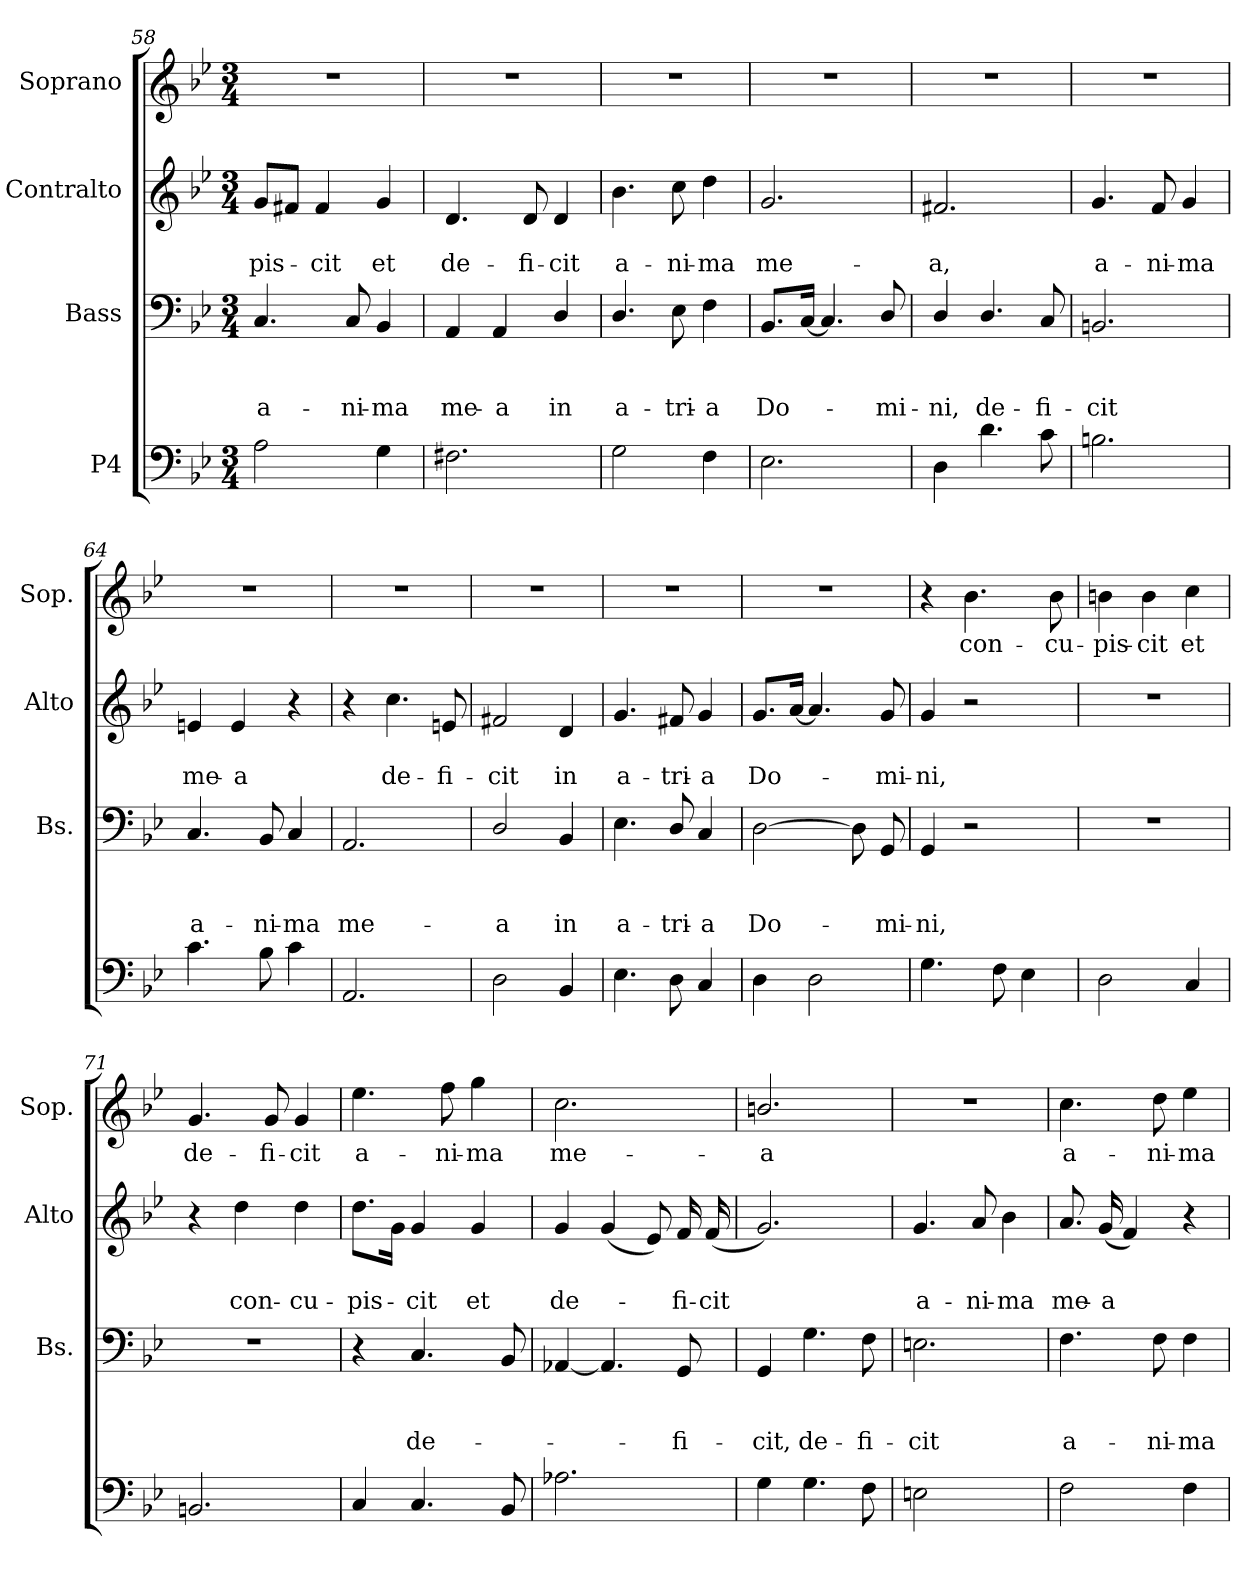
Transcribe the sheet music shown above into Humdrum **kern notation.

**kern	**kern	**text	**text	**text	**kern	**text	**text	**kern	**text
*part4	*part3	*part3	*part3	*part3	*part2	*part2	*part2	*part1	*part1
*staff4	*staff3	*staff3	*staff3	*staff3	*staff2	*staff2	*staff2	*staff1	*staff1
*I"P4	*I"Bass	*	*	*	*I"Contralto	*	*	*I"Soprano	*
*	*I'Bs.	*	*	*	*I'Alto	*	*	*I'Sop.	*
*clefF4	*clefF4	*	*	*	*clefG2	*	*	*clefG2	*
*k[b-e-]	*k[b-e-]	*	*	*	*k[b-e-]	*	*	*k[b-e-]	*
*B-:	*B-:	*	*	*	*B-:	*	*	*B-:	*
*M3/4	*M3/4	*	*	*	*M3/4	*	*	*M3/4	*
=58	=58	=58	=58	=58	=58	=58	=58	=58	=58
!	!	!	!	!LO:LY:b	!	!	!LO:LY:b	!LO:N:vis=1	!
2A\	4.C/	.	.	a-	8g/L	.	-pis-	2.r	.
.	.	.	.	.	8f#X/J	.	.	.	.
!	!	!	!	!	!	!	!LO:LY:b	!	!
.	.	.	.	.	4f#/	.	-cit	.	.
!	!	!	!	!LO:LY:b	!	!	!	!	!
.	8C/	.	.	-ni-	.	.	.	.	.
!	!	!	!	!LO:LY:b	!	!	!LO:LY:b	!	!
4G\	4BB-/	.	.	-ma	4g/	.	et	.	.
=59	=59	=59	=59	=59	=59	=59	=59	=59	=59
!	!	!	!	!LO:LY:b	!	!	!LO:LY:b	!LO:N:vis=1	!
2.F#X\	4AA/	.	.	me-	4.d/	.	de-	2.r	.
!	!	!	!	!LO:LY:b	!	!	!	!	!
.	4AA/	.	.	-a	.	.	.	.	.
!	!	!	!	!	!	!	!LO:LY:b	!	!
.	.	.	.	.	8d/	.	-fi-	.	.
!	!	!	!	!LO:LY:b	!	!	!LO:LY:b	!	!
.	4D/	.	.	in	4d/	.	-cit	.	.
=60	=60	=60	=60	=60	=60	=60	=60	=60	=60
!	!	!	!	!LO:LY:b	!	!	!LO:LY:b	!LO:N:vis=1	!
2G\	4.D/	.	.	a-	4.b-\	.	a-	2.r	.
!	!	!	!	!LO:LY:b	!	!	!LO:LY:b	!	!
.	8E-\	.	.	-tri-	8cc\	.	-ni-	.	.
!	!	!	!	!LO:LY:b	!	!	!LO:LY:b	!	!
4F\	4F\	.	.	-a	4dd\	.	-ma	.	.
=61	=61	=61	=61	=61	=61	=61	=61	=61	=61
!	!	!	!	!LO:LY:b	!	!	!LO:LY:b	!LO:N:vis=1	!
2.E-\	8.BB-/L	.	.	Do-	2.g/	.	me-	2.r	.
.	[<16C/Jk	.	.	.	.	.	.	.	.
.	4.C/]	.	.	.	.	.	.	.	.
!	!	!	!	!LO:LY:b	!	!	!	!	!
.	8D/	.	.	-mi-	.	.	.	.	.
=62	=62	=62	=62	=62	=62	=62	=62	=62	=62
!	!	!	!	!LO:LY:b	!	!	!LO:LY:b	!LO:N:vis=1	!
4D\	4D/	.	.	-ni,	2.f#X/	.	-a,	2.r	.
!	!	!	!	!LO:LY:b	!	!	!	!	!
4.d\	4.D/	.	.	de-	.	.	.	.	.
!	!	!	!	!LO:LY:b	!	!	!	!	!
8c\	8C/	.	.	-fi-	.	.	.	.	.
=63	=63	=63	=63	=63	=63	=63	=63	=63	=63
!	!	!	!	!LO:LY:b	!	!	!LO:LY:b	!LO:N:vis=1	!
2.Bn\	2.BBn/	.	.	-cit	4.g/	.	a-	2.r	.
!	!	!	!	!	!	!	!LO:LY:b	!	!
.	.	.	.	.	8f/	.	-ni-	.	.
!	!	!	!	!	!	!	!LO:LY:b	!	!
.	.	.	.	.	4g/	.	-ma	.	.
=64	=64	=64	=64	=64	=64	=64	=64	=64	=64
!	!	!	!	!LO:LY:b	!	!	!LO:LY:b	!LO:N:vis=1	!
4.c\	4.C/	.	.	a-	4en/	.	me-	2.r	.
!	!	!	!	!	!	!	!LO:LY:b	!	!
.	.	.	.	.	4e/	.	-a	.	.
!	!	!	!	!LO:LY:b	!	!	!	!	!
8B-\	8BB-/	.	.	-ni-	.	.	.	.	.
!	!	!	!	!LO:LY:b	!	!	!	!	!
4c\	4C/	.	.	-ma	4r	.	.	.	.
!!LO:LB:g=z
=65	=65	=65	=65	=65	=65	=65	=65	=65	=65
!	!	!	!	!LO:LY:b	!	!	!	!LO:N:vis=1	!
2.AA/	2.AA/	.	.	me-	4r	.	.	2.r	.
!	!	!	!	!	!	!	!LO:LY:b	!	!
.	.	.	.	.	4.cc\	.	de-	.	.
!	!	!	!	!	!	!	!LO:LY:b	!	!
.	.	.	.	.	8en/	.	-fi-	.	.
=66	=66	=66	=66	=66	=66	=66	=66	=66	=66
!	!	!	!	!LO:LY:b	!	!	!LO:LY:b	!LO:N:vis=1	!
2D\	2D/	.	.	-a	2f#X/	.	-cit	2.r	.
!	!	!	!	!LO:LY:b	!	!	!LO:LY:b	!	!
4BB-/	4BB-/	.	.	in	4d/	.	in	.	.
=67	=67	=67	=67	=67	=67	=67	=67	=67	=67
!	!	!	!	!LO:LY:b	!	!	!LO:LY:b	!LO:N:vis=1	!
4.E-\	4.E-\	.	.	a-	4.g/	.	a-	2.r	.
!	!	!	!	!LO:LY:b	!	!	!LO:LY:b	!	!
8D\	8D/	.	.	-tri-	8f#X/	.	-tri-	.	.
!	!	!	!	!LO:LY:b	!	!	!LO:LY:b	!	!
4C/	4C/	.	.	-a	4g/	.	-a	.	.
=68	=68	=68	=68	=68	=68	=68	=68	=68	=68
!	!	!	!	!LO:LY:b	!	!	!LO:LY:b	!LO:N:vis=1	!
4D\	[>2D\	.	.	Do-	8.g/L	.	Do-	2.r	.
.	.	.	.	.	[<16a/Jk	.	.	.	.
2D\	.	.	.	.	4.a/]	.	.	.	.
.	8D\]	.	.	.	.	.	.	.	.
!	!	!	!	!LO:LY:b	!	!	!LO:LY:b	!	!
.	8GG/	.	.	-mi-	8g/	.	-mi-	.	.
=69	=69	=69	=69	=69	=69	=69	=69	=69	=69
!	!	!	!	!LO:LY:b	!	!	!LO:LY:b	!	!
4.G\	4GG/	.	.	-ni,	4g/	.	-ni,	4r	.
!	!	!	!	!	!	!	!	!	!LO:LY:b
.	2r	.	.	.	2r	.	.	4.b-\	con-
8F\	.	.	.	.	.	.	.	.	.
4E-\	.	.	.	.	.	.	.	.	.
!	!	!	!	!	!	!	!	!	!LO:LY:b
.	.	.	.	.	.	.	.	8b-\	-cu-
=70	=70	=70	=70	=70	=70	=70	=70	=70	=70
!	!LO:N:vis=1	!	!	!	!LO:N:vis=1	!	!	!	!LO:LY:b
2D\	2.r	.	.	.	2.r	.	.	4bn\	-pis-
!	!	!	!	!	!	!	!	!	!LO:LY:b
.	.	.	.	.	.	.	.	4b\	-cit
!	!	!	!	!	!	!	!	!	!LO:LY:b
4C/	.	.	.	.	.	.	.	4cc\	et
=71	=71	=71	=71	=71	=71	=71	=71	=71	=71
!	!LO:N:vis=1	!	!	!	!	!	!	!	!LO:LY:b
2.BBn/	2.r	.	.	.	4r	.	.	4.g/	de-
!	!	!	!	!	!	!	!LO:LY:b	!	!
.	.	.	.	.	4dd\	.	con-	.	.
!	!	!	!	!	!	!	!	!	!LO:LY:b
.	.	.	.	.	.	.	.	8g/	-fi-
!	!	!	!	!	!	!	!LO:LY:b	!	!LO:LY:b
.	.	.	.	.	4dd\	.	-cu-	4g/	-cit
=72	=72	=72	=72	=72	=72	=72	=72	=72	=72
!	!	!	!	!	!	!	!LO:LY:b	!	!LO:LY:b
4C/	4r	.	.	.	8.dd\L	.	-pis-	4.ee-\	a-
.	.	.	.	.	16g\Jk	.	.	.	.
!	!	!	!	!LO:LY:b	!	!	!LO:LY:b	!	!
4.C/	4.C/	.	.	de-	4g/	.	-cit	.	.
!	!	!	!	!	!	!	!	!	!LO:LY:b
.	.	.	.	.	.	.	.	8ff\	-ni-
!	!	!	!	!	!	!	!LO:LY:b	!	!LO:LY:b
.	.	.	.	.	4g/	.	et	4gg\	-ma
8BB-/	8BB-/	.	.	.	.	.	.	.	.
!!LO:LB:g=z
=73	=73	=73	=73	=73	=73	=73	=73	=73	=73
!	!	!	!	!	!	!	!LO:LY:b	!	!LO:LY:b
2.A-X\	[<4AA-X/	.	.	.	4g/	.	de-	2.cc\	me-
.	4.AA-/]	.	.	.	(<4g/	.	.	.	.
.	.	.	.	.	8e-/)	.	.	.	.
!	!	!	!	!LO:LY:b	!	!	!LO:LY:b	!	!
.	8GG/	.	.	-fi-	16f/	.	-fi-	.	.
!	!	!	!	!	!	!	!LO:LY:b	!	!
.	.	.	.	.	(<16f/	.	-cit	.	.
=74	=74	=74	=74	=74	=74	=74	=74	=74	=74
!	!	!	!	!LO:LY:b	!	!	!	!	!LO:LY:b
4G\	4GG/	.	.	-cit,	2.g/)	.	.	2.bn/	-a
!	!	!	!	!LO:LY:b	!	!	!	!	!
4.G\	4.G\	.	.	de-	.	.	.	.	.
!	!	!	!	!LO:LY:b	!	!	!	!	!
8F\	8F\	.	.	-fi-	.	.	.	.	.
=75	=75	=75	=75	=75	=75	=75	=75	=75	=75
!	!	!	!	!LO:LY:b	!	!	!LO:LY:b	!LO:N:vis=1	!
2En\	2.En\	.	.	-cit	4.g/	.	a-	2.r	.
!	!	!	!	!	!	!	!LO:LY:b	!	!
.	.	.	.	.	8a/	.	-ni-	.	.
!	!	!	!	!	!	!	!LO:LY:b	!	!
4ryy	.	.	.	.	4b-\	.	-ma	.	.
=76	=76	=76	=76	=76	=76	=76	=76	=76	=76
!	!	!	!	!LO:LY:b	!	!	!LO:LY:b	!	!LO:LY:b
2F\	4.F\	.	.	a-	8.a/	.	me-	4.cc\	a-
!	!	!	!	!	!	!	!LO:LY:b	!	!
.	.	.	.	.	(<16g/	.	-a	.	.
.	.	.	.	.	4f/)	.	.	.	.
!	!	!	!	!LO:LY:b	!	!	!	!	!LO:LY:b
.	8F\	.	.	-ni-	.	.	.	8dd\	-ni-
!	!	!	!	!LO:LY:b	!	!	!	!	!LO:LY:b
4F\	4F\	.	.	-ma	4r	.	.	4ee-\	-ma
=	=	=	=	=	=	=	=	=	=
*-	*-	*-	*-	*-	*-	*-	*-	*-	*-
